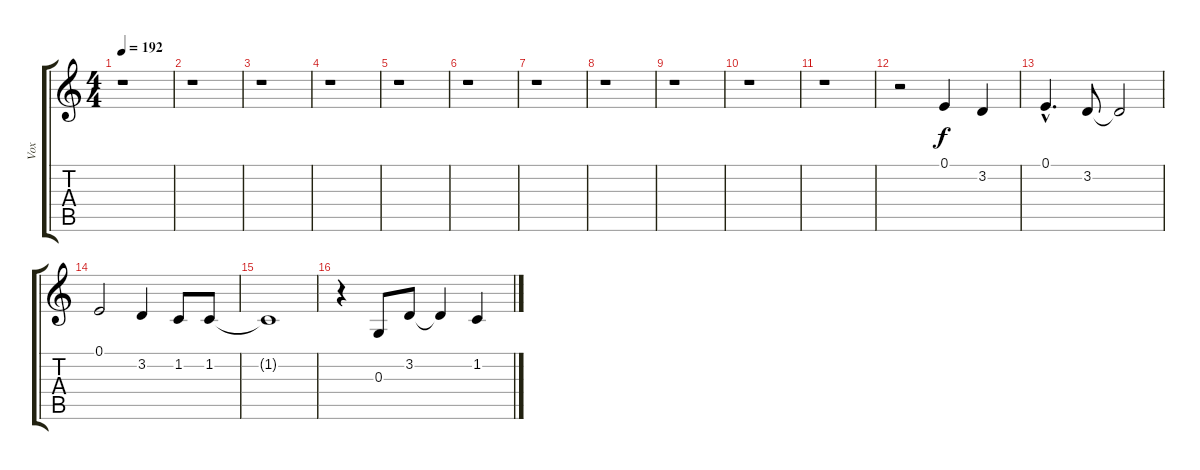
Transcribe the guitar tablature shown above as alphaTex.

\track ("Vox" "Vox") {instrument clarinet}
\staff {score tabs}
\tuning (E4 B3 G3 D3 A2 E2) {hide}
\ts (4 4)
\tempo 192
\clef g2
\ks c
r.1{dy f} |
r.1 |
r.1 |
r.1 |
r.1 |
r.1 |
r.1 |
r.1 |
r.1 |
r.1 |
r.1 |
r.2 0.1.4 3.2.4 |
0.1{hac}.4{d} 3.2.8 3.2{t}.2 |
0.1.2 3.2.4 1.2.8 1.2.8 |
1.2{t}.1 |
r.4 0.3.8 3.2.8 3.2{t}.4 1.2.4
